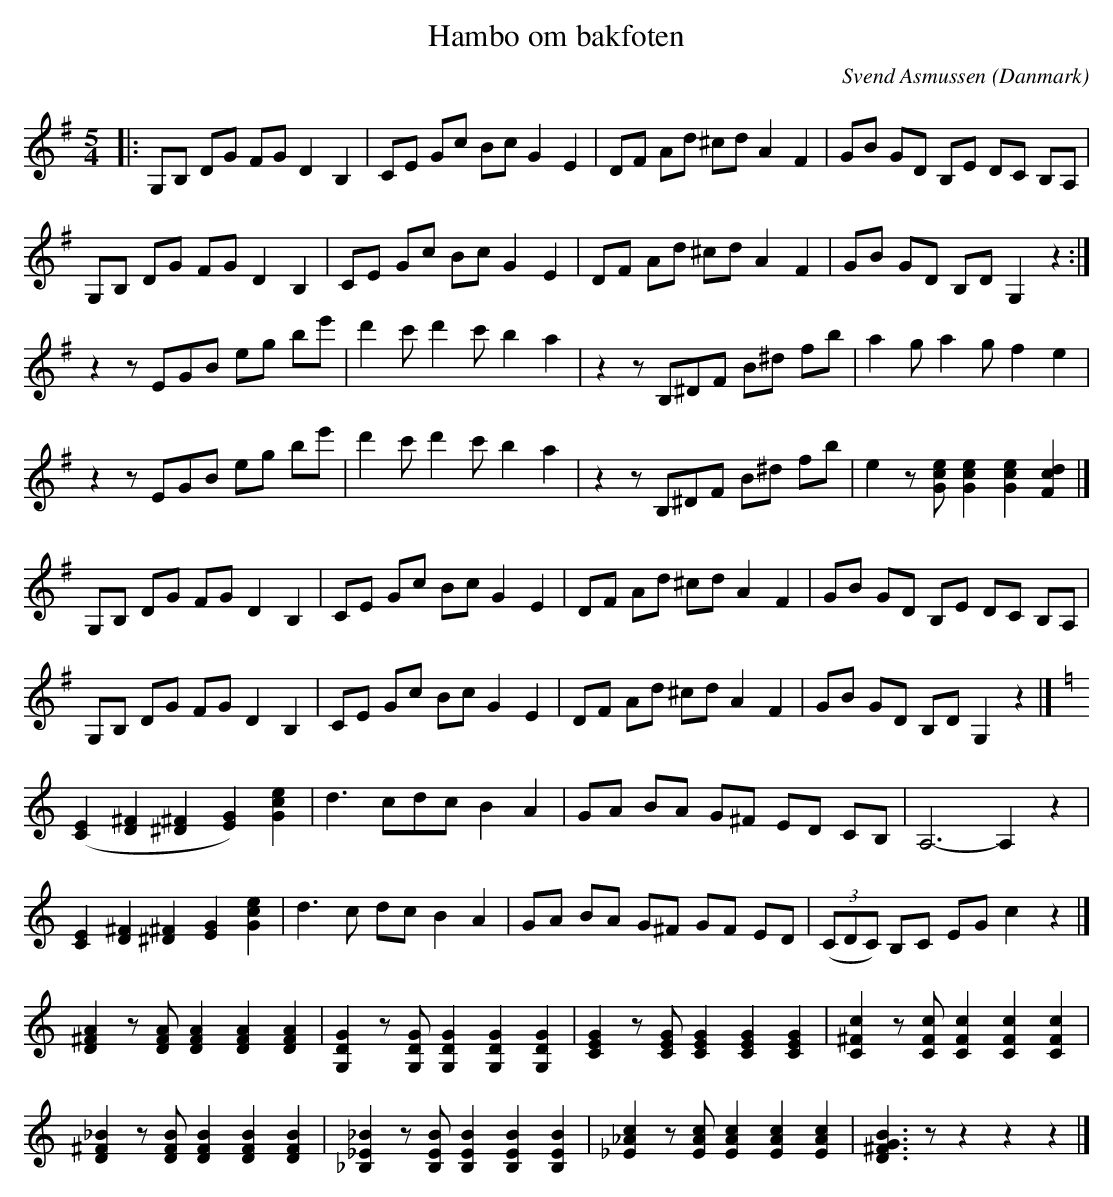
X:1
T:Hambo om bakfoten
C:Svend Asmussen
O:Danmark
L:1/8
M:5/4
K:G
V:1
|: G,B, DG FG D2 B,2 | CE Gc Bc G2 E2 | DF Ad ^cd A2 F2 | GB GD B,E DC B,A, |
G,B, DG FG D2 B,2 | CE Gc Bc G2 E2 | DF Ad ^cd A2 F2 | GB GD B,D G,2 z2 :|
z2 z EGB eg be' | d'2 c' d'2 c' b2 a2 | z2 z B,^DF B^d fb | a2 g a2 g f2 e2 |
z2 z EGB eg be' | d'2 c' d'2 c' b2 a2 | z2 z B,^DF B^d fb | e2 z [Gce] [Gce]2 [Gce]2 [Fcd]2 |]
G,B, DG FG D2 B,2 | CE Gc Bc G2 E2 | DF Ad ^cd A2 F2 | GB GD B,E DC B,A, |
G,B, DG FG D2 B,2 | CE Gc Bc G2 E2 | DF Ad ^cd A2 F2 | GB GD B,D G,2 z2 |]
[K:C] ([CE]2 [D^F]2 [^D^F]2 [EG]2) [Gce]2 | d3 cdc B2 A2 | GA BA G^F ED CB, | A,6- A,2 z2 |
[CE]2 [D^F]2 [^D^F]2 [EG]2 [Gce]2 | d3 c dc B2 A2 | GA BA G^F GF ED | (3(CDC) B,C EG c2 z2 |]
[D^FA]2 z [DFA] [DFA]2 [DFA]2 [DFA]2 | [G,DG]2 z [G,DG] [G,DG]2 [G,DG]2 [G,DG]2 | [CEG]2 z [CEG] [CEG]2 [CEG]2 [CEG]2 | [C^Fc]2 z [CFc] [CFc]2 [CFc]2 [CFc]2 |
[D^F_B]2 z [DFB] [DFB]2 [DFB]2 [DFB]2 | [_B,_E_B]2 z [B,EB] [B,EB]2 [B,EB]2 [B,EB]2 | [_E_Ac]2 z [EAc] [EAc]2 [EAc]2 [EAc]2 | [D^FGB]3 z z2 z2 z2 |]
